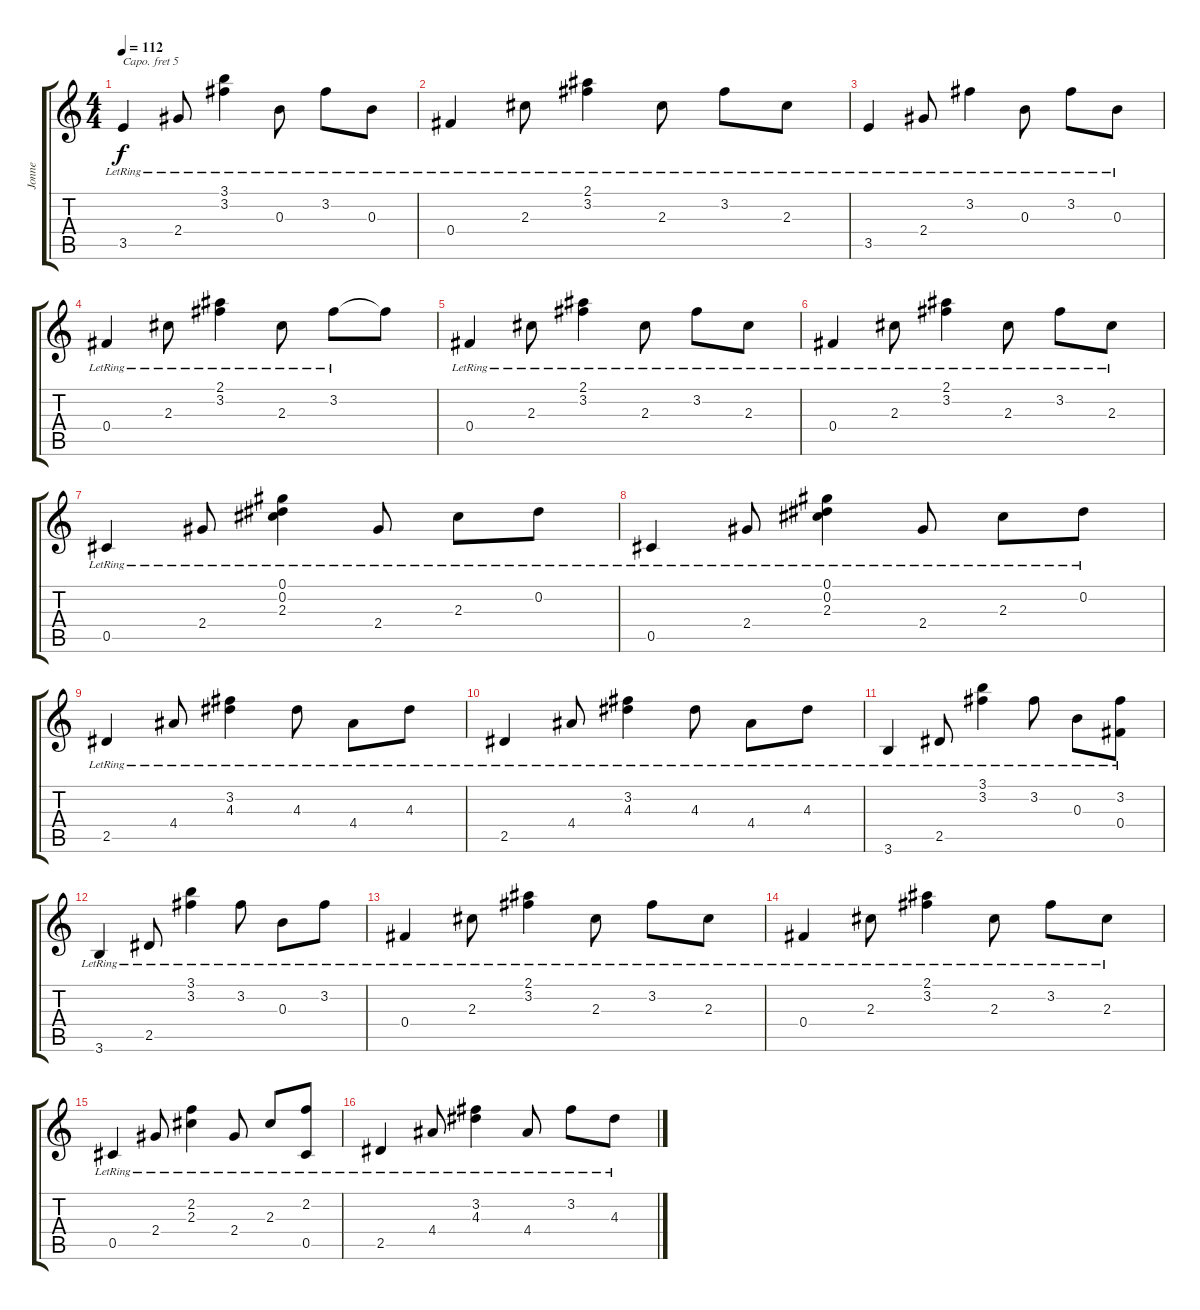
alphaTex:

\track ("Jonne" "Jonne") {instrument acousticguitarsteel}
\staff {score tabs}
\capo 5
\tuning (Eb4 Bb3 Gb3 Db3 Ab2 Eb2) {hide}
\ts (4 4)
\tempo 112
\clef g2
\ks c
3.5{lr}.4{dy f} 2.4{lr}.8 (3.1{lr} 3.2{lr}).4 0.3{lr}.8 3.2{lr}.8 0.3{lr}.8 |
0.4{lr}.4 2.3{lr}.8 (2.1{lr} 3.2{lr}).4 2.3{lr}.8 3.2{lr}.8 2.3{lr}.8 |
3.5{lr}.4 2.4{lr}.8 3.2{lr}.4 0.3{lr}.8 3.2{lr}.8 0.3{lr}.8 |
0.4{lr}.4 2.3{lr}.8 (2.1 3.2{lr}).4 2.3{lr}.8 3.2{lr}.8 3.2{t}.8 |
0.4{lr}.4 2.3{lr}.8 (2.1{lr} 3.2{lr}).4 2.3{lr}.8 3.2{lr}.8 2.3{lr}.8 |
0.4{lr}.4 2.3{lr}.8 (2.1{lr} 3.2{lr}).4 2.3{lr}.8 3.2{lr}.8 2.3{lr}.8 |
0.5{lr}.4 2.4{lr}.8 (0.1{lr} 0.2{lr} 2.3{lr}).4 2.4{lr}.8 2.3{lr}.8 0.2{lr}.8 |
0.5{lr}.4 2.4{lr}.8 (0.1{lr} 0.2{lr} 2.3{lr}).4 2.4{lr}.8 2.3{lr}.8 0.2{lr}.8 |
2.5{lr}.4 4.4{lr}.8 (3.2{lr} 4.3{lr}).4 4.3{lr}.8 4.4{lr}.8 4.3{lr}.8 |
2.5{lr}.4 4.4{lr}.8 (3.2{lr} 4.3{lr}).4 4.3{lr}.8 4.4{lr}.8 4.3{lr}.8 |
3.6{lr}.4 2.5{lr}.8 (3.1{lr} 3.2{lr}).4 3.2{lr}.8 0.3{lr}.8 (3.2{lr} 0.4).8 |
3.6{lr}.4 2.5{lr}.8 (3.1{lr} 3.2{lr}).4 3.2{lr}.8 0.3{lr}.8 3.2{lr}.8 |
0.4{lr}.4 2.3{lr}.8 (2.1{lr} 3.2{lr}).4 2.3{lr}.8 3.2{lr}.8 2.3{lr}.8 |
0.4{lr}.4 2.3{lr}.8 (2.1{lr} 3.2{lr}).4 2.3{lr}.8 3.2{lr}.8 2.3{lr}.8 |
0.5{lr}.4 2.4{lr}.8 (2.2{lr} 2.3{lr}).4 2.4{lr}.8 2.3{lr}.8 (2.2{lr} 0.5{lr}).8 |
2.5{lr}.4 4.4{lr}.8 (3.2{lr} 4.3{lr}).4 4.4{lr}.8 3.2{lr}.8 4.3{lr}.8
